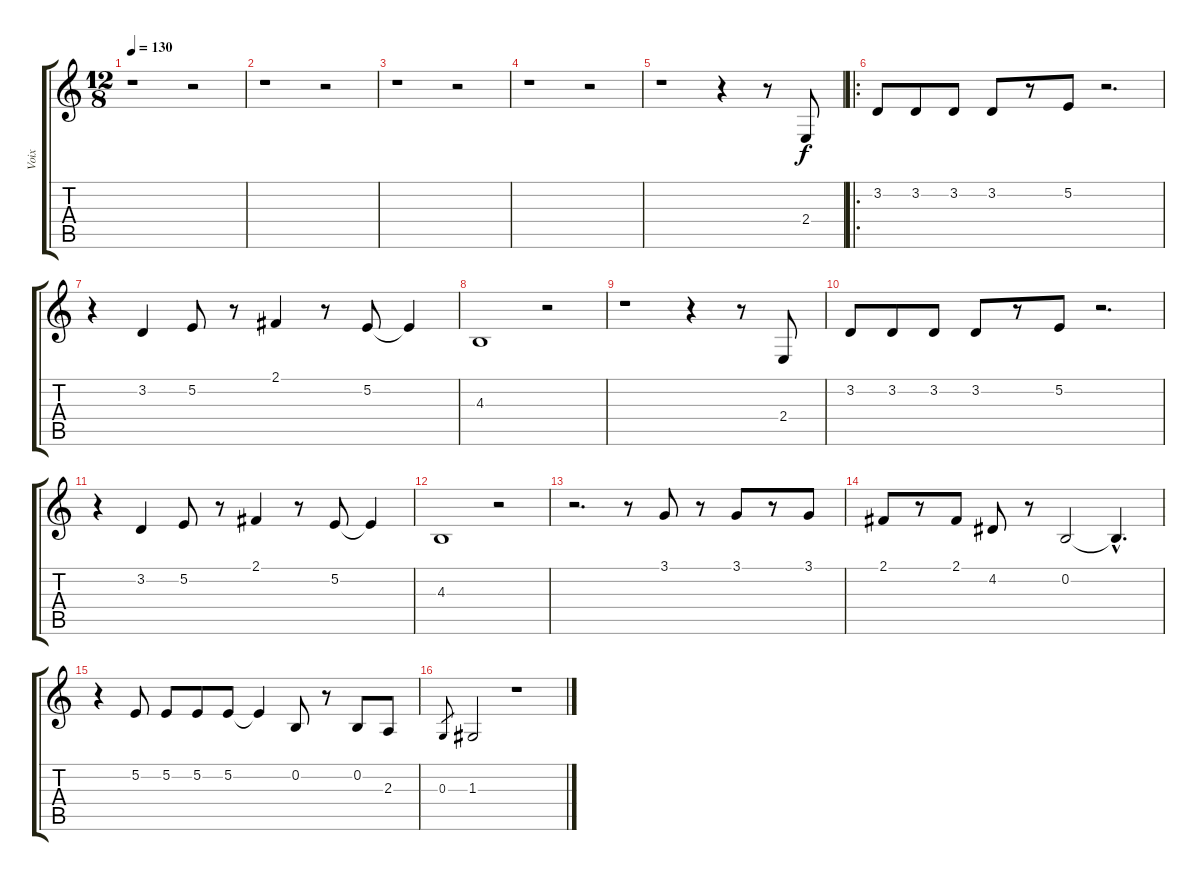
\track ("Voix" "Voix") {instrument choiraahs}
\staff {score tabs}
\tuning (E4 B3 G3 D3 A2 E2) {hide}
\ts (12 8)
\tempo 130
\clef g2
\ks c
r.1{dy f instrument choiraahs} r.2 |
r.1 r.2 |
r.1 r.2 |
r.1 r.2 |
r.1 r.4 r.8 2.4.8 |
\ro
3.2.8 3.2.8 3.2.8 3.2.8 r.8 5.2.8 r.2{d} |
r.4 3.2.4 5.2.8 r.8 2.1.4 r.8 5.2.8 5.2{t}.4 |
4.3.1 r.2 |
r.1 r.4 r.8 2.4.8 |
3.2.8 3.2.8 3.2.8 3.2.8 r.8 5.2.8 r.2{d} |
r.4 3.2.4 5.2.8 r.8 2.1.4 r.8 5.2.8 5.2{t}.4 |
4.3.1 r.2 |
r.2{d} r.8 3.1.8 r.8 3.1.8 r.8 3.1.8 |
2.1.8 r.8 2.1.8 4.2.8 r.8 0.2.2 0.2{hac t}.4{d} |
r.4 5.2.8 5.2.8 5.2.8 5.2.8 5.2{t}.4 0.2.8 r.8 0.2.8 2.3.8 |
0.3.8{gr} 1.3.2 r.1
